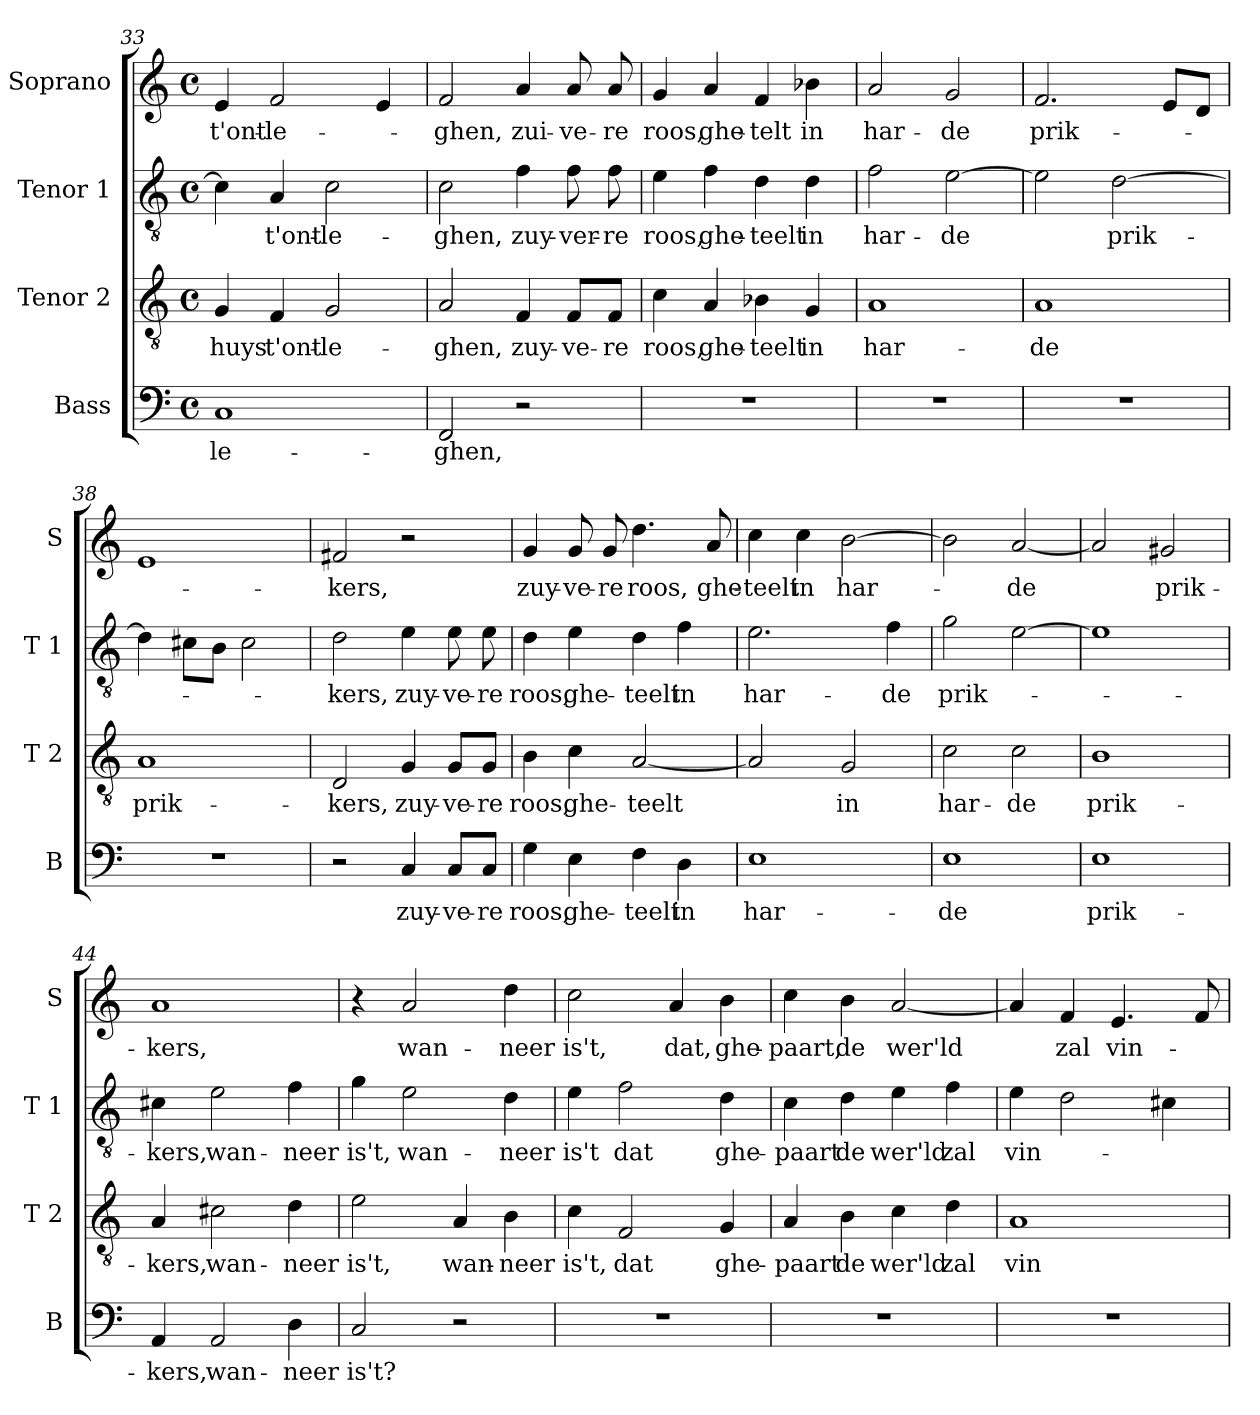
**kern	**text	**kern	**text	**kern	**text	**kern	**text
*part4	*part4	*part3	*part3	*part2	*part2	*part1	*part1
*staff4	*staff4	*staff3	*staff3	*staff2	*staff2	*staff1	*staff1
*I"Bass	*	*I"Tenor 2	*	*I"Tenor 1	*	*I"Soprano	*
*I'B	*	*I'T 2	*	*I'T 1	*	*I'S	*
*clefF4	*	*clefGv2	*	*clefGv2	*	*clefG2	*
*k[]	*	*k[]	*	*k[]	*	*k[]	*
*C:	*	*C:	*	*C:	*	*C:	*
*M4/4	*	*M4/4	*	*M4/4	*	*M4/4	*
*met(c)	*	*met(c)	*	*met(c)	*	*met(c)	*
=33	=33	=33	=33	=33	=33	=33	=33
1C	-le-	4G/	-huys	4c\]	.	4e/	t'ont-
.	.	4F/	t'ont-	4A/	t'ont-	2f/	-le-
.	.	2G/	-le-	2c\	-le-	.	.
.	.	.	.	.	.	4e/	.
=34	=34	=34	=34	=34	=34	=34	=34
2FF/	-ghen,	2A/	-ghen,	2c\	-ghen,	2f/	-ghen,
2r	.	4F/	zuy-	4f\	zuy-	4a/	zui-
.	.	8F/L	-ve-	8f\	-ver-	8a/	-ve-
.	.	8F/J	-re	8f\	-re	8a/	-re
=35	=35	=35	=35	=35	=35	=35	=35
1r	.	4c\	roos,	4e\	roos,	4g/	roos,
.	.	4A/	ghe-	4f\	ghe-	4a/	ghe-
.	.	4B-X\	-teelt	4d\	-teelt	4f/	-telt
.	.	4G/	in	4d\	in	4b-X\	in
!!LO:PB:g=z
=36	=36	=36	=36	=36	=36	=36	=36
1r	.	1A	har-	2f\	har-	2a/	har-
.	.	.	.	[2e\	-de	2g/	-de
=37	=37	=37	=37	=37	=37	=37	=37
1r	.	1A	-de	2e\]	.	2.f/	prik-
.	.	.	.	[2d\	prik-	.	.
.	.	.	.	.	.	8e/L	.
.	.	.	.	.	.	8d/J	.
=38	=38	=38	=38	=38	=38	=38	=38
1r	.	1A	prik-	4d\]	.	1e	.
.	.	.	.	8c#X\L	.	.	.
.	.	.	.	8B\J	.	.	.
.	.	.	.	2c#\	.	.	.
=39	=39	=39	=39	=39	=39	=39	=39
2r	.	2D/	-kers,	2d\	-kers,	2f#X/	-kers,
4C/	zuy-	4G/	zuy-	4e\	zuy-	2r	.
8C/L	-ve-	8G/L	-ve-	8e\	-ve-	.	.
8C/J	-re	8G/J	-re	8e\	-re	.	.
=40	=40	=40	=40	=40	=40	=40	=40
4G\	roos,	4B\	roos,	4d\	roos,	4g/	zuy-
4E\	ghe-	4c\	ghe-	4e\	ghe-	8g/	-ve-
.	.	.	.	.	.	8g/	-re
4F\	-teelt	[2A/	-teelt	4d\	-teelt	4.dd\	roos,
4D\	in	.	.	4f\	in	.	.
.	.	.	.	.	.	8a/	ghe-
=41	=41	=41	=41	=41	=41	=41	=41
1E	har-	2A/]	.	2.e\	har-	4cc\	-teelt
.	.	.	.	.	.	4cc\	in
.	.	2G/	in	.	.	[2b\	har-
.	.	.	.	4f\	-de	.	.
!!LO:LB:g=z
=42	=42	=42	=42	=42	=42	=42	=42
1E	-de	2c\	har-	2g\	prik-	2b\]	.
.	.	2c\	-de	[2e\	.	[2a/	-de
=43	=43	=43	=43	=43	=43	=43	=43
1E	prik-	1B	prik-	1e]	.	2a/]	.
.	.	.	.	.	.	2g#X/	prik-
=44	=44	=44	=44	=44	=44	=44	=44
4AA/	-kers,	4A/	-kers,	4c#X\	-kers,	1a	-kers,
2AA/	wan-	2c#X\	wan-	2e\	wan-	.	.
4D\	-neer	4d\	-neer	4f\	-neer	.	.
=45	=45	=45	=45	=45	=45	=45	=45
2C/	is't?	2e\	is't,	4g\	is't,	4r	.
.	.	.	.	2e\	wan-	2a/	wan-
2r	.	4A/	wan-	.	.	.	.
.	.	4B\	-neer	4d\	-neer	4dd\	-neer
=46	=46	=46	=46	=46	=46	=46	=46
1r	.	4c\	is't,	4e\	is't	2cc\	is't,
.	.	2F/	dat	2f\	dat	.	.
.	.	.	.	.	.	4a/	dat,
.	.	4G/	ghe-	4d\	ghe-	4b\	ghe-
=47	=47	=47	=47	=47	=47	=47	=47
1r	.	4A/	-paart	4c\	-paart	4cc\	-paart,
.	.	4B\	de	4d\	de	4b\	de
.	.	4c\	wer'ld	4e\	wer'ld	[2a/	wer'ld
.	.	4d\	zal	4f\	zal	.	.
!!LO:LB:g=z
=48	=48	=48	=48	=48	=48	=48	=48
1r	.	1A	vin-	4e\	vin-	4a/]	.
.	.	.	.	2d\	.	4f/	zal
.	.	.	.	.	.	4.e/	vin-
.	.	.	.	4c#X\	.	.	.
.	.	.	.	.	.	8f/	.
=	=	=	=	=	=	=	=
*-	*-	*-	*-	*-	*-	*-	*-
